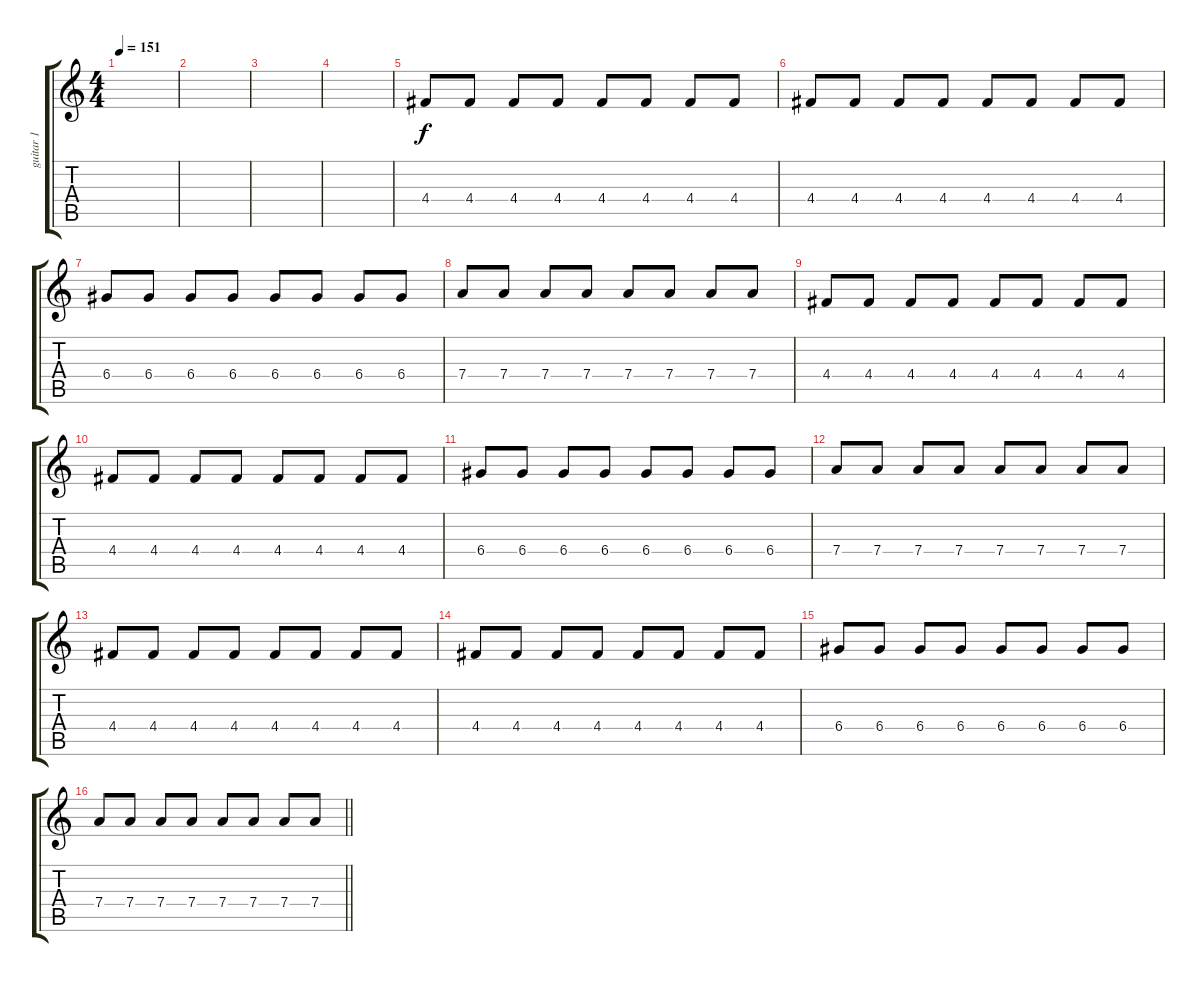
\track ("guitar 1" "guitar 1") {instrument electricguitarclean}
\staff {score tabs}
\tuning (E4 B3 G3 D3 A2 E2) {hide}
\ts (4 4)
\tempo 151
\clef g2
\ks c
|
|
|
|
4.4.8{volume 16 instrument electricguitarclean} 4.4.8 4.4.8 4.4.8 4.4.8 4.4.8 4.4.8 4.4.8 |
4.4.8 4.4.8 4.4.8 4.4.8 4.4.8 4.4.8 4.4.8 4.4.8 |
6.4.8 6.4.8 6.4.8 6.4.8 6.4.8 6.4.8 6.4.8 6.4.8 |
7.4.8 7.4.8 7.4.8 7.4.8 7.4.8 7.4.8 7.4.8 7.4.8 |
4.4.8 4.4.8 4.4.8 4.4.8 4.4.8 4.4.8 4.4.8 4.4.8 |
4.4.8 4.4.8 4.4.8 4.4.8 4.4.8 4.4.8 4.4.8 4.4.8 |
6.4.8 6.4.8 6.4.8 6.4.8 6.4.8 6.4.8 6.4.8 6.4.8 |
7.4.8 7.4.8 7.4.8 7.4.8 7.4.8 7.4.8 7.4.8 7.4.8 |
4.4.8 4.4.8 4.4.8 4.4.8 4.4.8 4.4.8 4.4.8 4.4.8 |
4.4.8 4.4.8 4.4.8 4.4.8 4.4.8 4.4.8 4.4.8 4.4.8 |
6.4.8 6.4.8 6.4.8 6.4.8 6.4.8 6.4.8 6.4.8 6.4.8 |
\barLineRight lightlight
7.4.8 7.4.8 7.4.8 7.4.8 7.4.8 7.4.8 7.4.8 7.4.8
